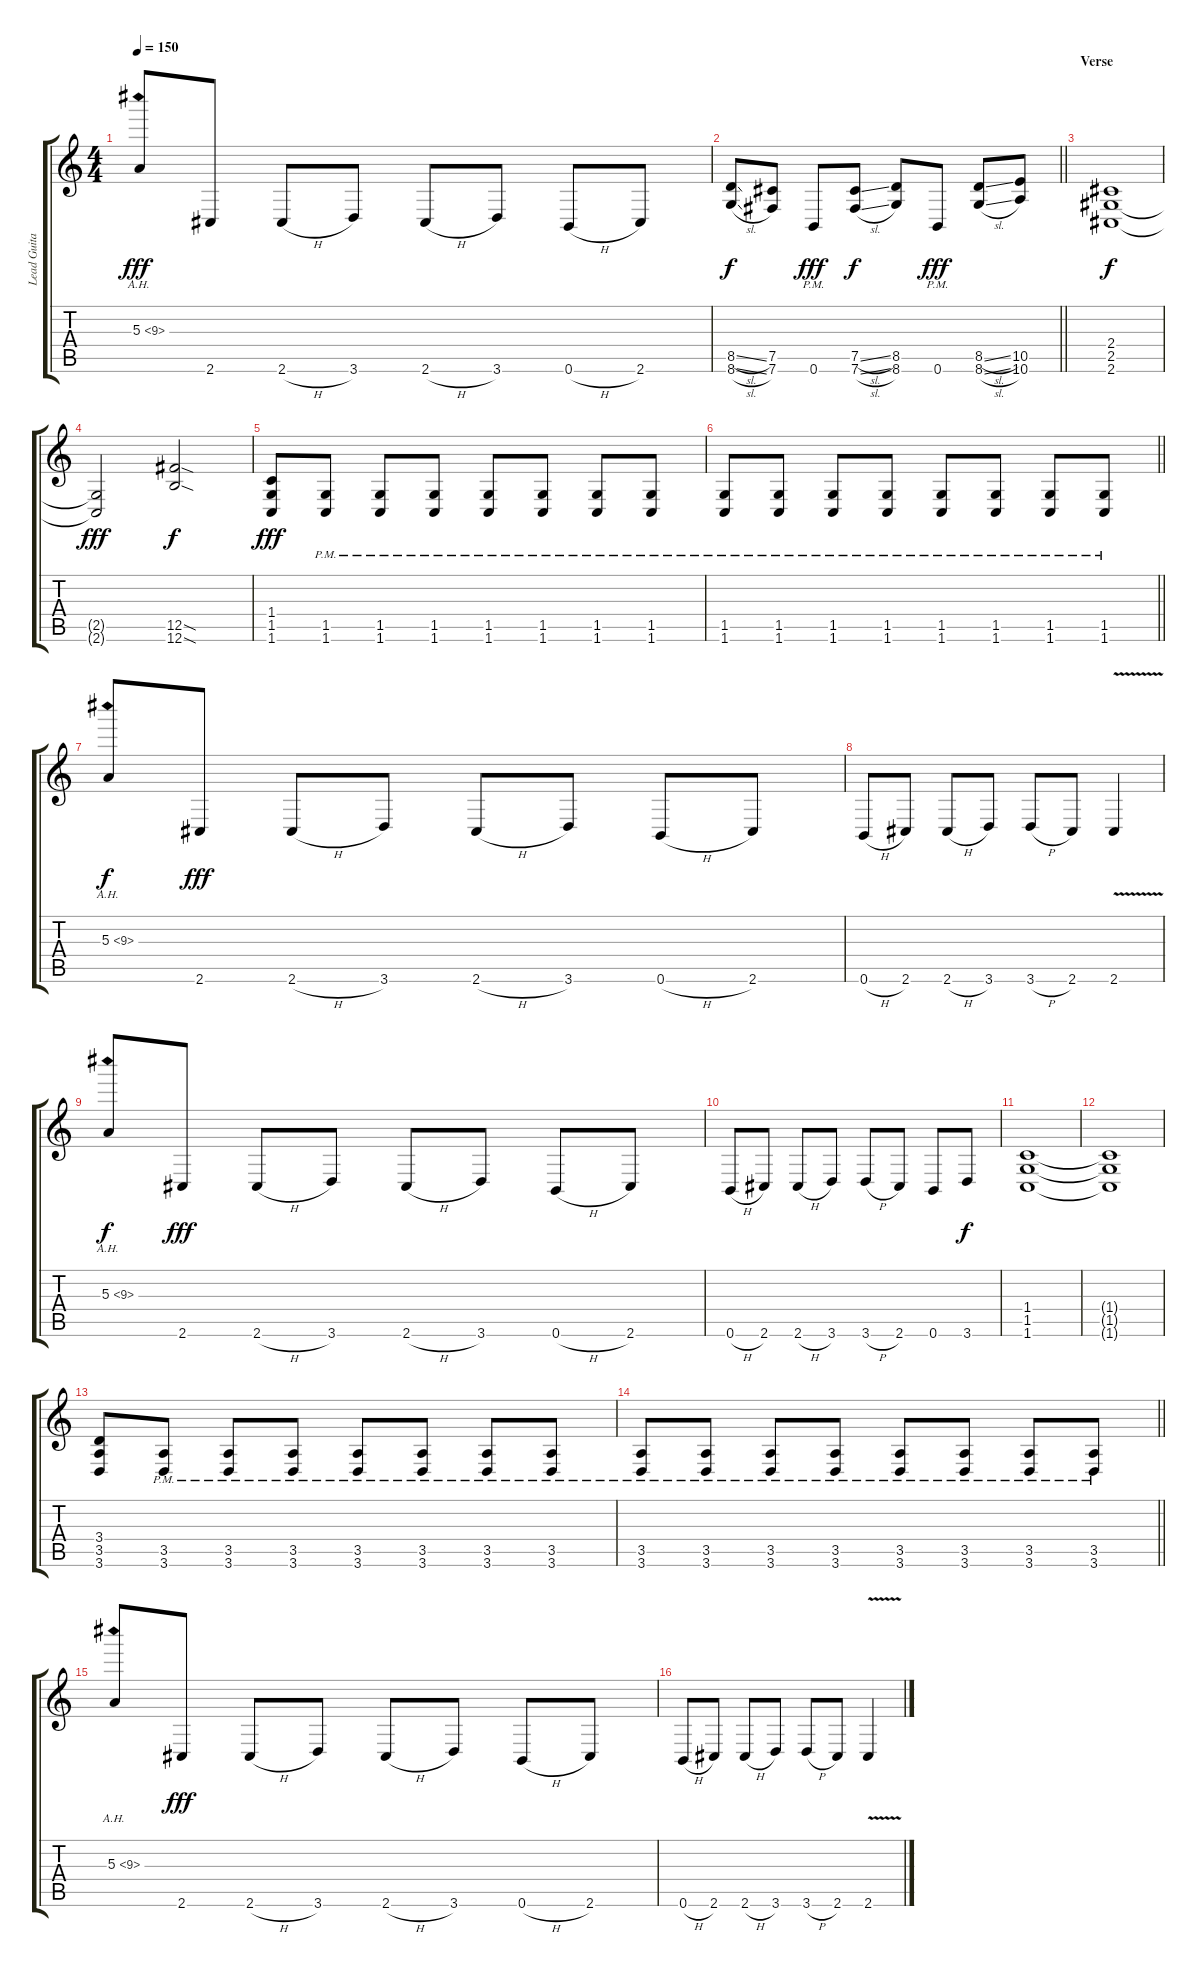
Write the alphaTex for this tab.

\track ("Lead Guitar" "Lead Guita") {instrument distortionguitar}
\staff {score tabs}
\tuning (Db4 Ab3 E3 B2 Gb2 B1) {hide}
\ts (4 4)
\tempo 150
\clef g2
\ks c
5.3{ah 4}.8{dy fff} 2.6.8 2.6{h}.8 3.6.8 2.6{h}.8 3.6.8 0.6{h}.8 2.6.8 |
\barLineRight lightlight
(8.5{sl} 8.6{sl}).8{dy f} (7.5 7.6).8 0.6{pm}.8{dy fff} (7.5{sl} 7.6{sl}).8{dy f} (8.5 8.6).8 0.6{pm}.8{dy fff} (8.5{sl} 8.6{sl}).8 (10.5 10.6).8 |
\section ("" "Verse")
(2.4 2.5 2.6).1{dy f} |
(2.5{t} 2.6{t}).2{dy fff} (12.5{sod} 12.6{sod}).2{dy f} |
(1.4 1.5 1.6).8{dy fff} (1.5{pm} 1.6{pm}).8 (1.5{pm} 1.6{pm}).8 (1.5{pm} 1.6{pm}).8 (1.5{pm} 1.6{pm}).8 (1.5{pm} 1.6{pm}).8 (1.5{pm} 1.6{pm}).8 (1.5{pm} 1.6{pm}).8 |
\barLineRight lightlight
(1.5{pm} 1.6{pm}).8 (1.5{pm} 1.6{pm}).8 (1.5{pm} 1.6{pm}).8 (1.5{pm} 1.6{pm}).8 (1.5{pm} 1.6{pm}).8 (1.5{pm} 1.6{pm}).8 (1.5{pm} 1.6{pm}).8 (1.5{pm} 1.6{pm}).8 |
5.3{ah 4}.8{dy f} 2.6.8{dy fff} 2.6{h}.8 3.6.8 2.6{h}.8 3.6.8 0.6{h}.8 2.6.8 |
0.6{h}.8 2.6.8 2.6{h}.8 3.6.8 3.6{h}.8 2.6.8 2.6{v}.4 |
5.3{ah 4}.8{dy f} 2.6.8{dy fff} 2.6{h}.8 3.6.8 2.6{h}.8 3.6.8 0.6{h}.8 2.6.8 |
0.6{h}.8 2.6.8 2.6{h}.8 3.6.8 3.6{h}.8 2.6.8 0.6.8 3.6.8{dy f} |
(1.4 1.5 1.6).1 |
(1.4{t} 1.5{t} 1.6{t}).1 |
(3.4 3.5 3.6).8 (3.5{pm} 3.6{pm}).8 (3.5{pm} 3.6{pm}).8 (3.5{pm} 3.6{pm}).8 (3.5{pm} 3.6{pm}).8 (3.5{pm} 3.6{pm}).8 (3.5{pm} 3.6{pm}).8 (3.5{pm} 3.6{pm}).8 |
\barLineRight lightlight
(3.5{pm} 3.6{pm}).8 (3.5{pm} 3.6{pm}).8 (3.5{pm} 3.6{pm}).8 (3.5{pm} 3.6{pm}).8 (3.5{pm} 3.6{pm}).8 (3.5{pm} 3.6{pm}).8 (3.5{pm} 3.6{pm}).8 (3.5{pm} 3.6{pm}).8 |
5.3{ah 4}.8 2.6.8{dy fff} 2.6{h}.8 3.6.8 2.6{h}.8 3.6.8 0.6{h}.8 2.6.8 |
0.6{h}.8 2.6.8 2.6{h}.8 3.6.8 3.6{h}.8 2.6.8 2.6{v}.4
